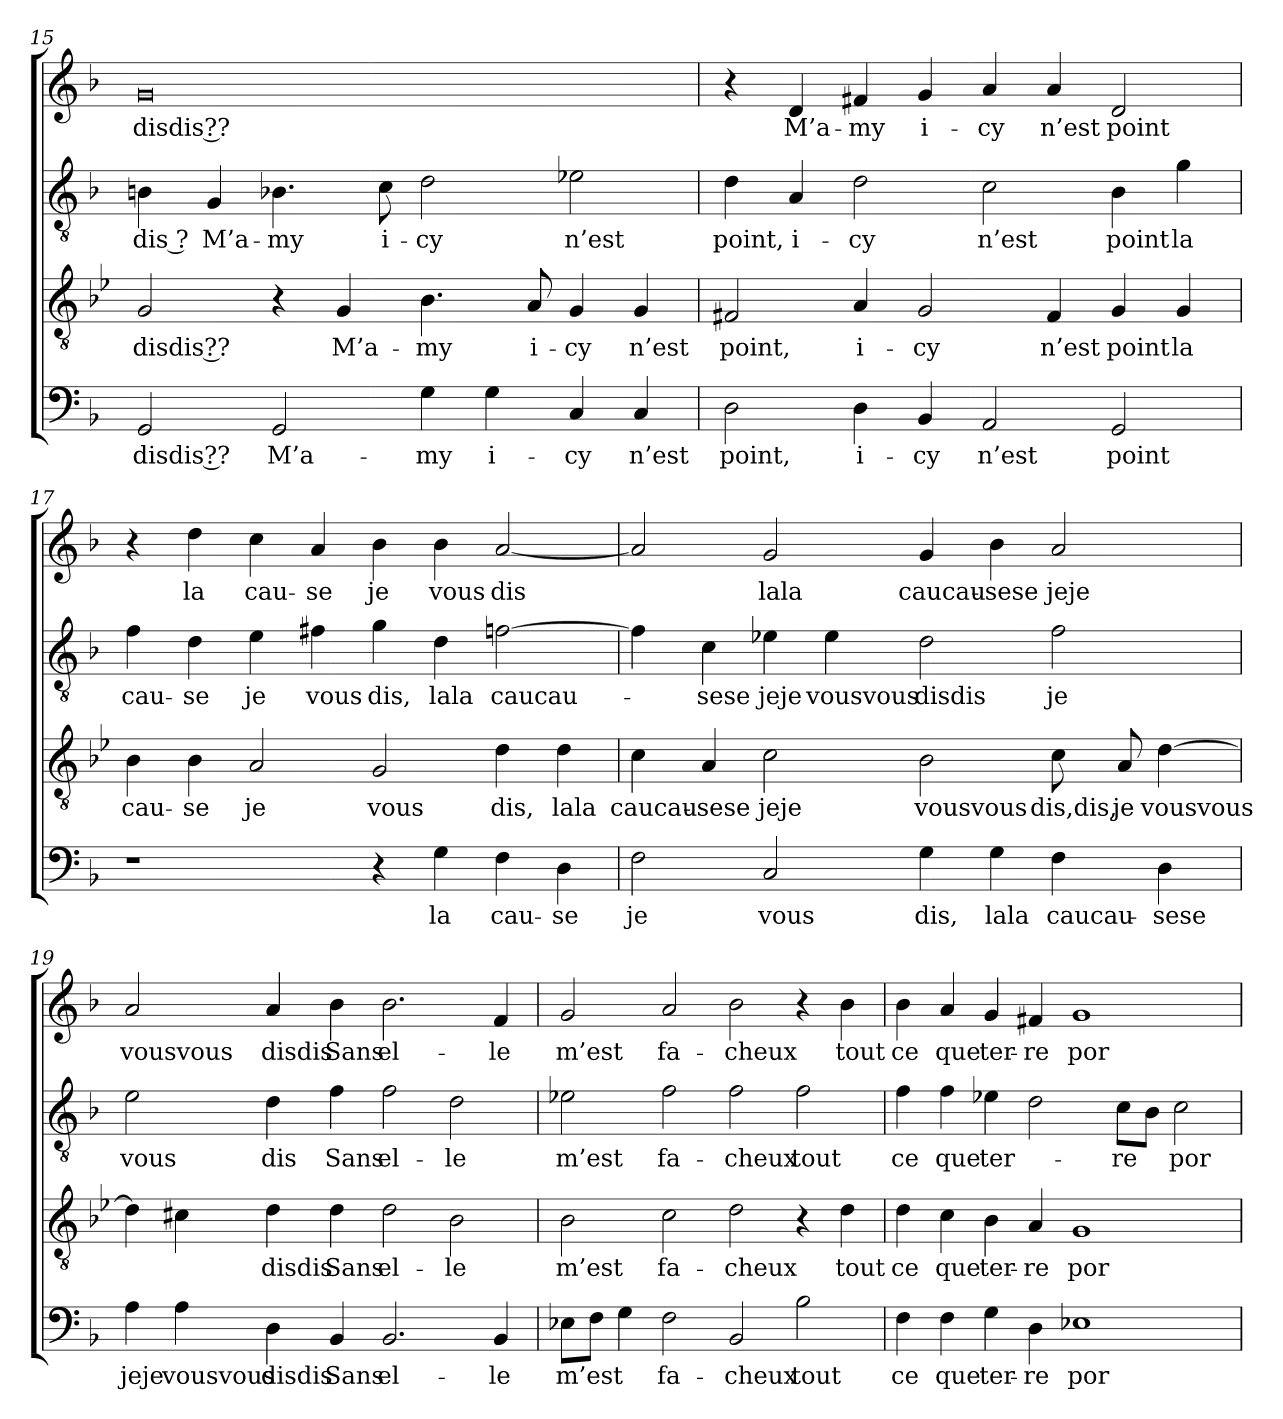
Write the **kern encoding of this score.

**kern	**text	**kern	**text	**kern	**text	**kern	**text
*part4	*part4	*part3	*part3	*part2	*part2	*part1	*part1
*staff4	*staff4	*staff3	*staff3	*staff2	*staff2	*staff1	*staff1
*clefF4	*	*clefGv2	*	*clefGv2	*	*clefG2	*
*k[b-]	*	*k[b-e-]	*	*k[b-]	*	*k[b-]	*
=15	=15	=15	=15	=15	=15	=15	=15
2GG	-disdis ??	2G	-disdis ??	4Bn	-dis ?	0g	-disdis ??
.	.	.	.	4G	M’a-	.	.
2GG	M’a-	4r	.	4.B-X	-my	.	.
.	.	4G	M’a-	.	.	.	.
.	.	.	.	8c	i-	.	.
4G	-my	4.B-	-my	2d	-cy	.	.
4G	i-	.	.	.	.	.	.
.	.	8A	i-	.	.	.	.
4C	-cy	4G	-cy	2e-X	n’est	.	.
4C	n’est	4G	n’est	.	.	.	.
=16	=16	=16	=16	=16	=16	=16	=16
2D	point,	2F#X	point,	4d	point,	4r	.
.	.	.	.	4A	i-	4d	M’a-
4D	i-	4A	i-	2d	-cy	4f#X	-my
4BB-	-cy	2G	-cy	.	.	4g	i-
2AA	n’est	.	.	2c	n’est	4a	-cy
.	.	4F#	n’est	.	.	4a	n’est
2GG	point	4G	point	4B-	point	2d	point
.	.	4G	la	4g	la	.	.
=17	=17	=17	=17	=17	=17	=17	=17
1r	.	4B-	cau-	4f	cau-	4r	.
.	.	4B-	-se	4d	-se	4dd	la
.	.	2A	je	4e	je	4cc	cau-
.	.	.	.	4f#X	vous	4a	-se
4r	.	2G	vous	4g	dis,	4b-	je
4G	la	.	.	4d	lala	4b-	vous
4F	cau-	4d	dis,	[2fn	caucau-	[2a	dis
4D	-se	4d	lala	.	.	.	.
!!LO:LB:g=z
=18	=18	=18	=18	=18	=18	=18	=18
2F	je	4c	caucau-	4f]	.	2a]	.
.	.	4A	-sese	4c	-sese	.	.
2C	vous	2c	jeje	4e-X	jeje	2g	lala
.	.	.	.	4e-	vousvous	.	.
4G	dis,	2B-	vousvous	2d	disdis	4g	caucau-
4G	lala	.	.	.	.	4b-	-sese
4F	caucau-	8c	dis,dis,	2f	je	2a	jeje
.	.	8A	je	.	.	.	.
4D	-sese	[4d	vousvous	.	.	.	.
=19	=19	=19	=19	=19	=19	=19	=19
4A	jeje	4d]	.	2e	vous	2a	vousvous
4A	vousvous	4c#X	.	.	.	.	.
4D	disdis	4d	disdis	4d	dis	4a	disdis
4BB-	Sans	4d	Sans	4f	Sans	4b-	Sans
2.BB-	el-	2d	el-	2f	el-	2.b-	el-
.	.	2B-	-le	2d	-le	.	.
4BB-	-le	.	.	.	.	4f	-le
=20	=20	=20	=20	=20	=20	=20	=20
8E-XL	m’est	2B-	m’est	2e-X	m’est	2g	m’est
8FJ	.	.	.	.	.	.	.
4G	.	.	.	.	.	.	.
2F	fa-	2c	fa-	2f	fa-	2a	fa-
2BB-	-cheux	2d	-cheux	2f	-cheux	2b-	-cheux
2B-	tout	4r	.	2f	tout	4r	.
.	.	4d	tout	.	.	4b-	tout
=21	=21	=21	=21	=21	=21	=21	=21
4F	ce	4d	ce	4f	ce	4b-	ce
4F	que	4c	que	4f	que	4a	que
4G	ter-	4B-	ter-	4e-X	ter-	4g	ter-
4D	-re	4A	-re	2d	.	4f#X	-re
1E-X	por-	1G	por-	.	.	1g	por-
.	.	.	.	8cL	-re	.	.
.	.	.	.	8B-J	.	.	.
.	.	.	.	2c	por-	.	.
=	=	=	=	=	=	=	=
*-	*-	*-	*-	*-	*-	*-	*-
